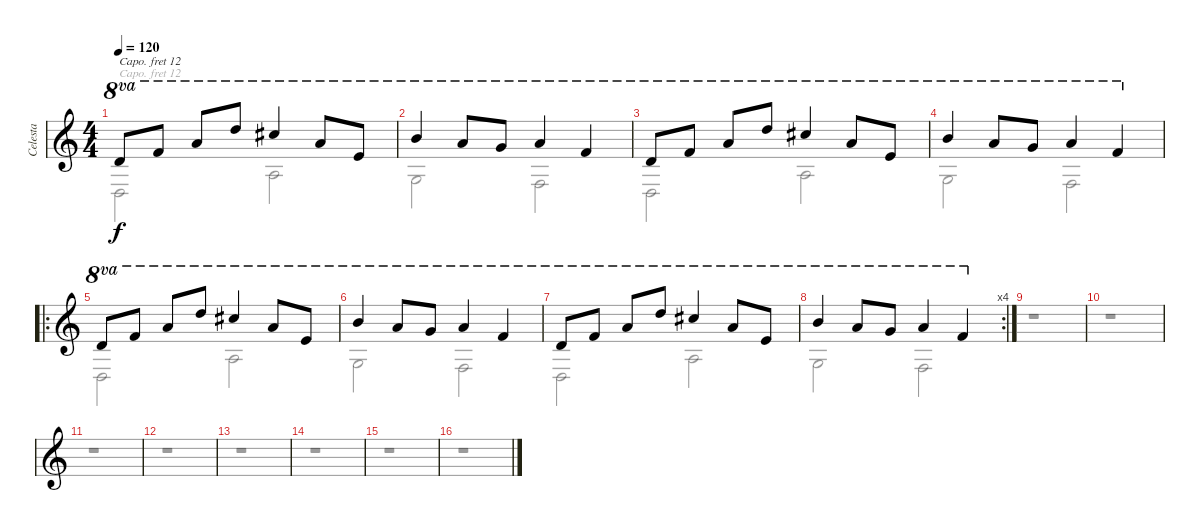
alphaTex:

\track ("Celesta" "Celesta") {instrument celesta}
\staff {score}
\capo 12
\tuning (E4 B3 G3 D3 A2 E2 B1) {hide}
\voice
\ts (4 4)
\tempo 120
\clef g2
\ks c
3.2.8{ot 8va dy f} 1.1.8{ot 8va} 5.1.8{ot 8va} 10.1.8{ot 8va} 9.1.4{ot 8va} 10.2.8{ot 8va} 9.3.8{ot 8va} |
7.1.4{ot 8va} 5.1.8{ot 8va} 3.1.8{ot 8va} 5.1.4{ot 8va} 6.2.4{ot 8va} |
3.2.8{ot 8va} 1.1.8{ot 8va} 5.1.8{ot 8va} 10.1.8{ot 8va} 9.1.4{ot 8va} 10.2.8{ot 8va} 9.3.8{ot 8va} |
7.1.4{ot 8va} 5.1.8{ot 8va} 3.1.8{ot 8va} 5.1.4{ot 8va} 6.2.4{ot 8va} |
\ro
3.2.8{ot 8va} 1.1.8{ot 8va} 5.1.8{ot 8va} 10.1.8{ot 8va} 9.1.4{ot 8va} 10.2.8{ot 8va} 9.3.8{ot 8va} |
7.1.4{ot 8va} 5.1.8{ot 8va} 3.1.8{ot 8va} 5.1.4{ot 8va} 6.2.4{ot 8va} |
3.2.8{ot 8va} 1.1.8{ot 8va} 5.1.8{ot 8va} 10.1.8{ot 8va} 9.1.4{ot 8va} 10.2.8{ot 8va} 9.3.8{ot 8va} |
\rc 4
7.1.4{ot 8va} 5.1.8{ot 8va} 3.1.8{ot 8va} 5.1.4{ot 8va} 6.2.4{ot 8va} |
|
|
|
|
|
|
|
\voice
\clef g2
\ottava regular
\simile none
\ks c
3.7.2{dy f} 0.5.2 |
3.6.2 1.6.2 |
3.7.2 0.5.2 |
3.6.2 1.6.2 |
3.7.2 0.5.2 |
3.6.2 1.6.2 |
3.7.2 0.5.2 |
3.6.2 1.6.2 |
r.1 |
r.1 |
r.1 |
r.1 |
r.1 |
r.1 |
r.1 |
r.1
